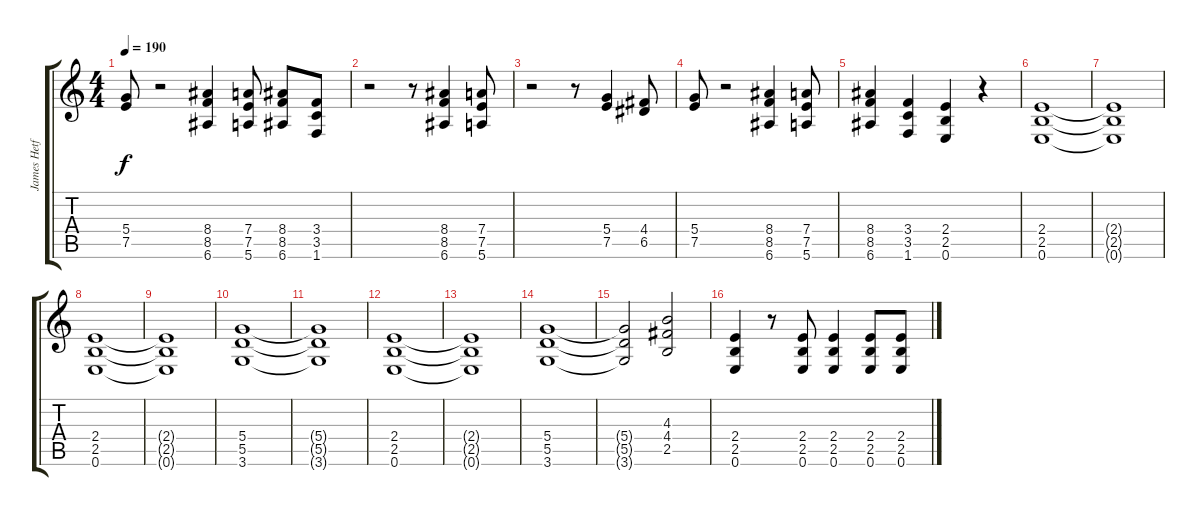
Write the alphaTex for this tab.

\track ("James Hetfield" "James Hetf") {instrument distortionguitar}
\staff {score tabs}
\tuning (E4 B3 G3 D3 A2 E2) {hide}
\ts (4 4)
\tempo 190
\clef g2
\ks c
(5.4 7.5).8{dy f} r.2 (8.4 8.5 6.6).4 (7.4 7.5 5.6).8 (8.4 8.5 6.6).8 (3.4 3.5 1.6).8 |
r.2 r.8 (8.4 8.5 6.6).4 (7.4 7.5 5.6).8 |
r.2 r.8 (5.4 7.5).4 (4.4 6.5).8 |
(5.4 7.5).8 r.2 (8.4 8.5 6.6).4 (7.4 7.5 5.6).8 |
(8.4 8.5 6.6).4 (3.4 3.5 1.6).4 (2.4 2.5 0.6).4 r.4 |
(2.4 2.5 0.6).1 |
(2.4{t} 2.5{t} 0.6{t}).1 |
(2.4 2.5 0.6).1 |
(2.4{t} 2.5{t} 0.6{t}).1 |
(5.4 5.5 3.6).1 |
(5.4{t} 5.5{t} 3.6{t}).1 |
(2.4 2.5 0.6).1 |
(2.4{t} 2.5{t} 0.6{t}).1 |
(5.4 5.5 3.6).1 |
(5.4{t} 5.5{t} 3.6{t}).2 (4.3 4.4 2.5).2 |
(2.4 2.5 0.6).4 r.8 (2.4 2.5 0.6).8 (2.4 2.5 0.6).4 (2.4 2.5 0.6).8 (2.4 2.5 0.6).8
